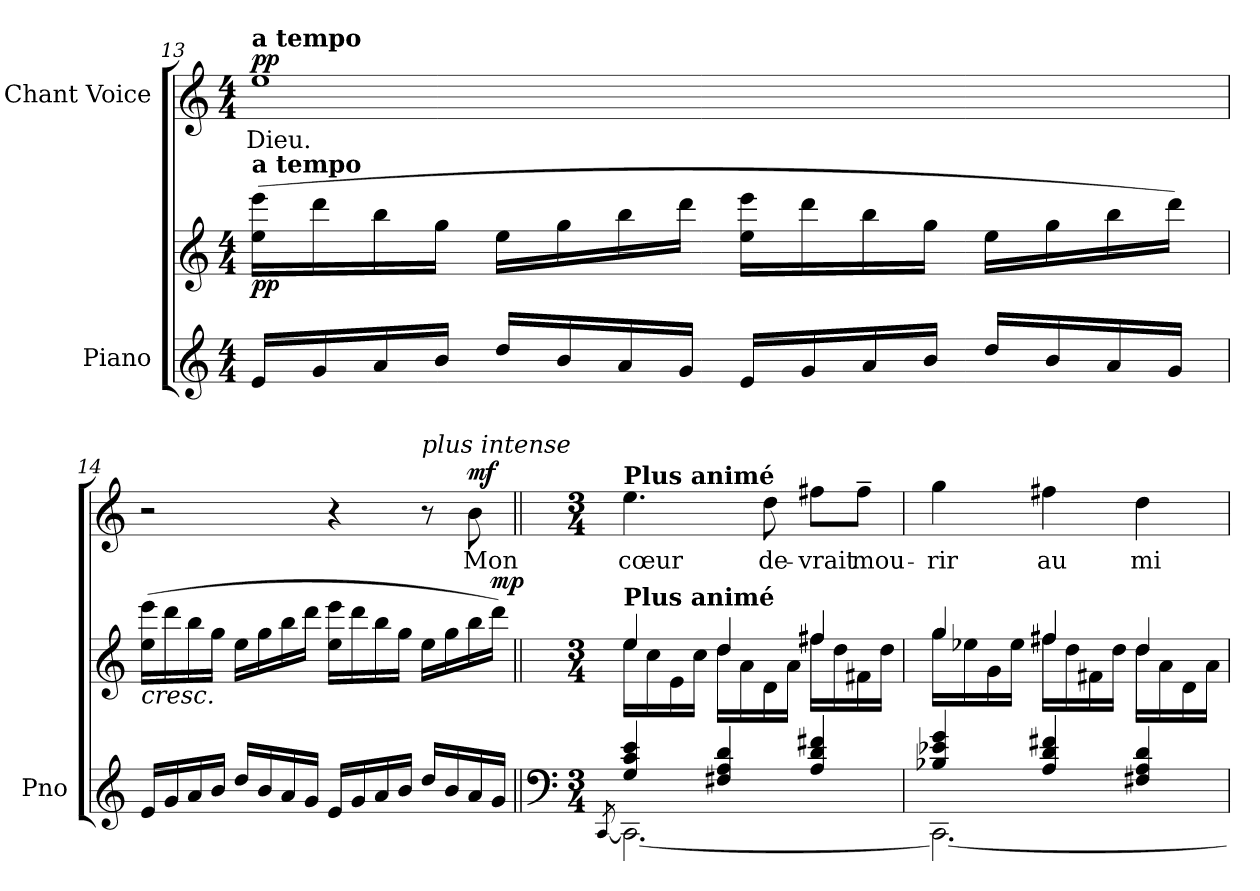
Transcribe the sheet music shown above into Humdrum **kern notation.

**kern	**kern	**dynam	**kern	**text	**dynam
*part2	*part2	*part2	*part1	*part1	*part1
*staff3	*staff2	*staff2/3	*staff1	*staff1	*staff1
*I"Piano	*	*	*I"Chant Voice	*	*
*I'Pno	*	*	*	*	*
!!LO:LB:g=z
*clefG2	*clefG2	*	*clefG2	*	*
*k[]	*k[]	*	*k[]	*	*
*M4/4	*M4/4	*	*M4/4	*	*
=13	=13	=13	=13	=13	=13
!	!	!	!LO:TX:a:B:t=a tempo	!	!
!	!LO:TX:a:B:t=a tempo	!	!	!	!
!	!	!LO:DY:b	!	!LO:LY:b	!LO:DY:a
16e/LL	(>16ee\ 16eee\LL	pp	1ee	-Dieu.	pp
16g/	16ddd\	.	.	.	.
16a/	16bb\	.	.	.	.
16b/JJ	16gg\JJ	.	.	.	.
16dd/LL	16ee\LL	.	.	.	.
16b/	16gg\	.	.	.	.
16a/	16bb\	.	.	.	.
16g/JJ	16ddd\JJ	.	.	.	.
16e/LL	16ee\ 16eee\LL	.	.	.	.
16g/	16ddd\	.	.	.	.
16a/	16bb\	.	.	.	.
16b/JJ	16gg\JJ	.	.	.	.
16dd/LL	16ee\LL	.	.	.	.
16b/	16gg\	.	.	.	.
16a/	16bb\	.	.	.	.
16g/JJ	16ddd\JJ)	.	.	.	.
=14	=14	=14	=14	=14	=14
!	!	!LO:HP:b	!	!	!
16e/LL	(>16ee\ 16eee\LL	<	2r	.	.
16g/	16ddd\	.	.	.	.
16a/	16bb\	.	.	.	.
16b/JJ	16gg\JJ	.	.	.	.
16dd/LL	16ee\LL	.	.	.	.
16b/	16gg\	.	.	.	.
16a/	16bb\	.	.	.	.
16g/JJ	16ddd\JJ	.	.	.	.
16e/LL	16ee\ 16eee\LL	.	4r	.	.
16g/	16ddd\	.	.	.	.
16a/	16bb\	.	.	.	.
16b/JJ	16gg\JJ	.	.	.	.
!	!	!	!LO:TX:a:i:t=plus intense	!	!
16dd/LL	16ee\LL	.	8r	.	.
16b/	16gg\	.	.	.	.
!	!	!	!	!LO:LY:b	!LO:DY:a
16a/	16bb\	.	8b\	Mon	mf
!	!	!LO:DY:a	!	!	!
16g/JJ	16ddd\JJ)	mp	.	.	.
!!LO:LB:g=z
=15||	=15||	=15||	=15||	=15||	=15||
*clefF4	*	*	*	*	*
*M3/4	*M3/4	*	*M3/4	*	*
*^	*	*	*	*	*
.	[8qCC/	.	.	.	.	.
*	*	*^	*	*	*	*
!	!	!	!	!	!LO:TX:a:B:t=Plus animé	!	!
!	!	!LO:TX:a:B:t=Plus animé	!	!	!	!	!
!	!	!	!	!LO:DY:b	!	!LO:LY:b	!
!	!	!	!	!LO:DY:n=1:b	!	!	!
4G/ 4c/ 4e/	2.CC\_	4ee/	16ee\LL	mf other-dynamics	4.ee\	cœur	.
.	.	.	16cc\	.	.	.	.
.	.	.	16e\	.	.	.	.
.	.	.	16cc\JJ	.	.	.	.
4F#X/ 4A/ 4d/	.	4dd/	16dd\LL	.	.	.	.
.	.	.	16a\	.	.	.	.
!	!	!	!	!	!	!LO:LY:b	!
.	.	.	16d\	.	8dd\	de-	.
.	.	.	16a\JJ	.	.	.	.
!	!	!	!	!	!	!LO:LY:b	!
4A/ 4d/ 4f#X/	.	4ff#X/	16ff#\LL	.	8ff#X\L	-vrait	.
.	.	.	16dd\	.	.	.	.
!	!	!	!	!	!	!LO:LY:b	!
.	.	.	16f#X\	.	8ff#~\J	mou-	.
.	.	.	16dd\JJ	.	.	.	.
=16	=16	=16	=16	=16	=16	=16	=16
!	!	!	!	!	!	!LO:LY:b	!
4B-X/ 4e-X/ 4g/	2.CC\_	4gg/	16gg\LL	.	4gg\	-rir	.
.	.	.	16ee-X\	.	.	.	.
.	.	.	16g\	.	.	.	.
.	.	.	16ee-\JJ	.	.	.	.
!	!	!	!	!	!	!LO:LY:b	!
4A/ 4d/ 4f#X/	.	4ff#X/	16ff#\LL	[	4ff#X\	au	.
.	.	.	16dd\	.	.	.	.
.	.	.	16f#X\	.	.	.	.
.	.	.	16dd\JJ	.	.	.	.
!	!	!	!	!	!	!LO:LY:b	!
4F#X/ 4A/ 4d/	.	4dd/	16dd\LL	.	4dd\	mi-	.
.	.	.	16a\	.	.	.	.
.	.	.	16d\	.	.	.	.
.	.	.	16a\JJ	.	.	.	.
*v	*v	*	*	*	*	*	*
*	*v	*v	*	*	*	*
=	=	=	=	=	=
*-	*-	*-	*-	*-	*-
